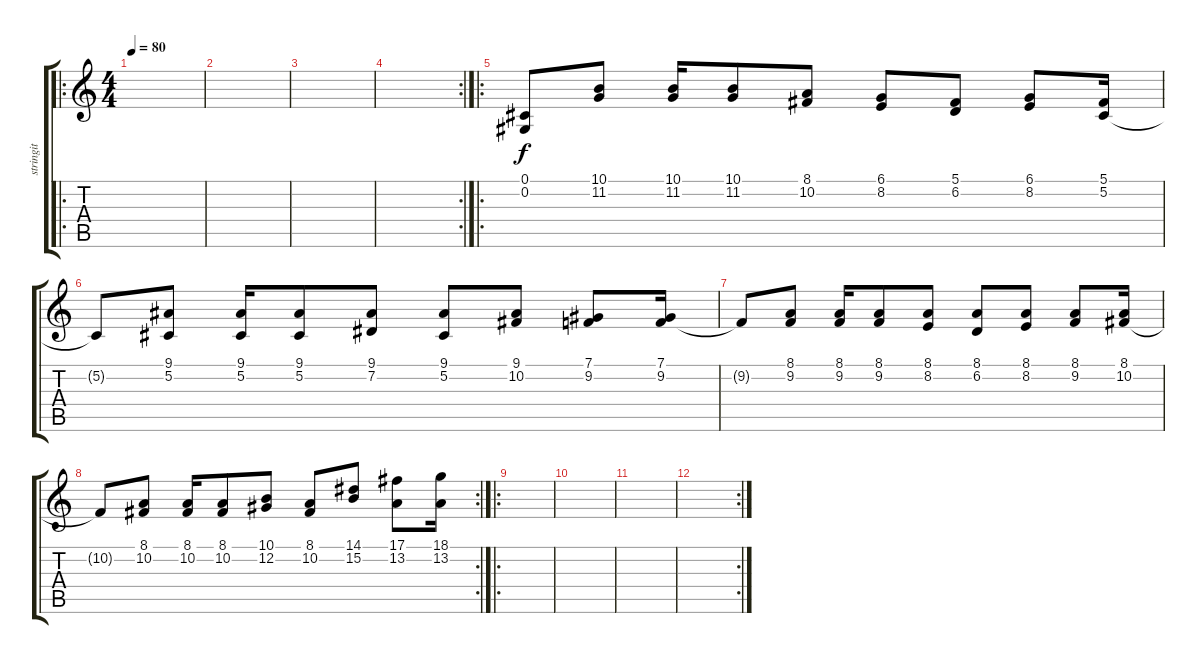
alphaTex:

\track ("stringit" "stringit") {instrument stringensemble1}
\staff {score tabs}
\tuning (Db4 Ab3 E3 B2 Gb2 B1) {hide}
\ro
\ts (4 4)
\tempo 80
\clef g2
\ks c
|
|
|
\rc 2
|
\ro
(0.1 0.2).8 (10.1 11.2).8 (10.1 11.2).16 (10.1 11.2).8 (8.1 10.2).8 (6.1 8.2).8 (5.1 6.2).8 (6.1 8.2).8 (5.1 5.2).16 |
5.2{t}.8 (9.1 5.2).8 (9.1 5.2).16 (9.1 5.2).8 (9.1 7.2).8 (9.1 5.2).8 (9.1 10.2).8 (7.1 9.2).8 (7.1 9.2).16 |
9.2{t}.8 (8.1 9.2).8 (8.1 9.2).16 (8.1 9.2).8 (8.1 8.2).8 (8.1 6.2).8 (8.1 8.2).8 (8.1 9.2).8 (8.1 10.2).16 |
\rc 2
10.2{t}.8 (8.1 10.2).8 (8.1 10.2).16 (8.1 10.2).8 (10.1 12.2).8 (8.1 10.2).8 (14.1 15.2).8 (17.1 13.2).8 (18.1 13.2).16 |
\ro
|
|
|
\rc 2
